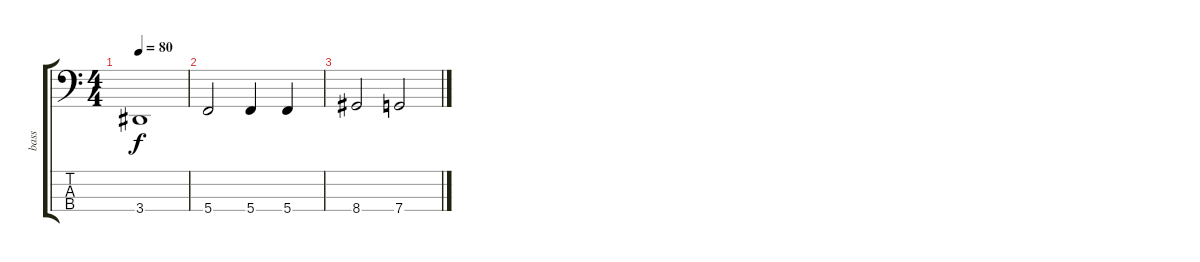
\track ("bass" "bass") {instrument electricbasspick}
\staff {score tabs}
\tuning (F2 C2 G1 C1) {hide}
\ts (4 4)
\tempo 80
\clef f4
\ks c
3.4.1{dy f} |
5.4.2 5.4.4 5.4.4 |
8.4.2 7.4.2
